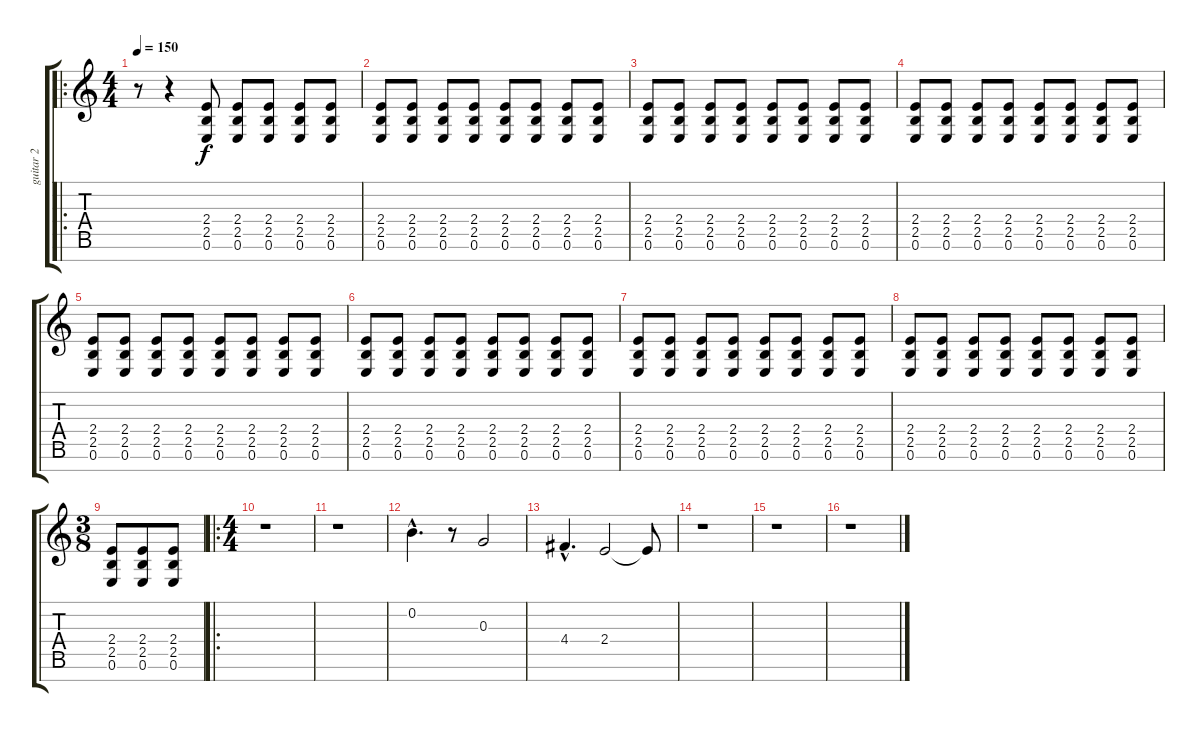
\track ("guitar 2" "guitar 2") {instrument distortionguitar}
\staff {score tabs}
\tuning (E4 B3 G3 D3 A2 E2 B1) {hide}
\ro
\ts (4 4)
\tempo 150
\clef g2
\ks c
r.8{dy f instrument distortionguitar} r.4 (2.4 2.5 0.6).8 (2.4 2.5 0.6).8 (2.4 2.5 0.6).8 (2.4 2.5 0.6).8 (2.4 2.5 0.6).8 |
(2.4 2.5 0.6).8 (2.4 2.5 0.6).8 (2.4 2.5 0.6).8 (2.4 2.5 0.6).8 (2.4 2.5 0.6).8 (2.4 2.5 0.6).8 (2.4 2.5 0.6).8 (2.4 2.5 0.6).8 |
(2.4 2.5 0.6).8 (2.4 2.5 0.6).8 (2.4 2.5 0.6).8 (2.4 2.5 0.6).8 (2.4 2.5 0.6).8 (2.4 2.5 0.6).8 (2.4 2.5 0.6).8 (2.4 2.5 0.6).8 |
(2.4 2.5 0.6).8 (2.4 2.5 0.6).8 (2.4 2.5 0.6).8 (2.4 2.5 0.6).8 (2.4 2.5 0.6).8 (2.4 2.5 0.6).8 (2.4 2.5 0.6).8 (2.4 2.5 0.6).8 |
(2.4 2.5 0.6).8 (2.4 2.5 0.6).8 (2.4 2.5 0.6).8 (2.4 2.5 0.6).8 (2.4 2.5 0.6).8 (2.4 2.5 0.6).8 (2.4 2.5 0.6).8 (2.4 2.5 0.6).8 |
(2.4 2.5 0.6).8 (2.4 2.5 0.6).8 (2.4 2.5 0.6).8 (2.4 2.5 0.6).8 (2.4 2.5 0.6).8 (2.4 2.5 0.6).8 (2.4 2.5 0.6).8 (2.4 2.5 0.6).8 |
(2.4 2.5 0.6).8 (2.4 2.5 0.6).8 (2.4 2.5 0.6).8 (2.4 2.5 0.6).8 (2.4 2.5 0.6).8 (2.4 2.5 0.6).8 (2.4 2.5 0.6).8 (2.4 2.5 0.6).8 |
(2.4 2.5 0.6).8 (2.4 2.5 0.6).8 (2.4 2.5 0.6).8 (2.4 2.5 0.6).8 (2.4 2.5 0.6).8 (2.4 2.5 0.6).8 (2.4 2.5 0.6).8 (2.4 2.5 0.6).8 |
\ts (3 8)
(2.4 2.5 0.6).8 (2.4 2.5 0.6).8 (2.4 2.5 0.6).8 |
\ro
\ts (4 4)
r.1 |
r.1 |
0.2{hac}.4{d} r.8 0.3.2 |
4.4{hac}.4{d} 2.4.2 2.4{t}.8 |
r.1 |
r.1 |
r.1
